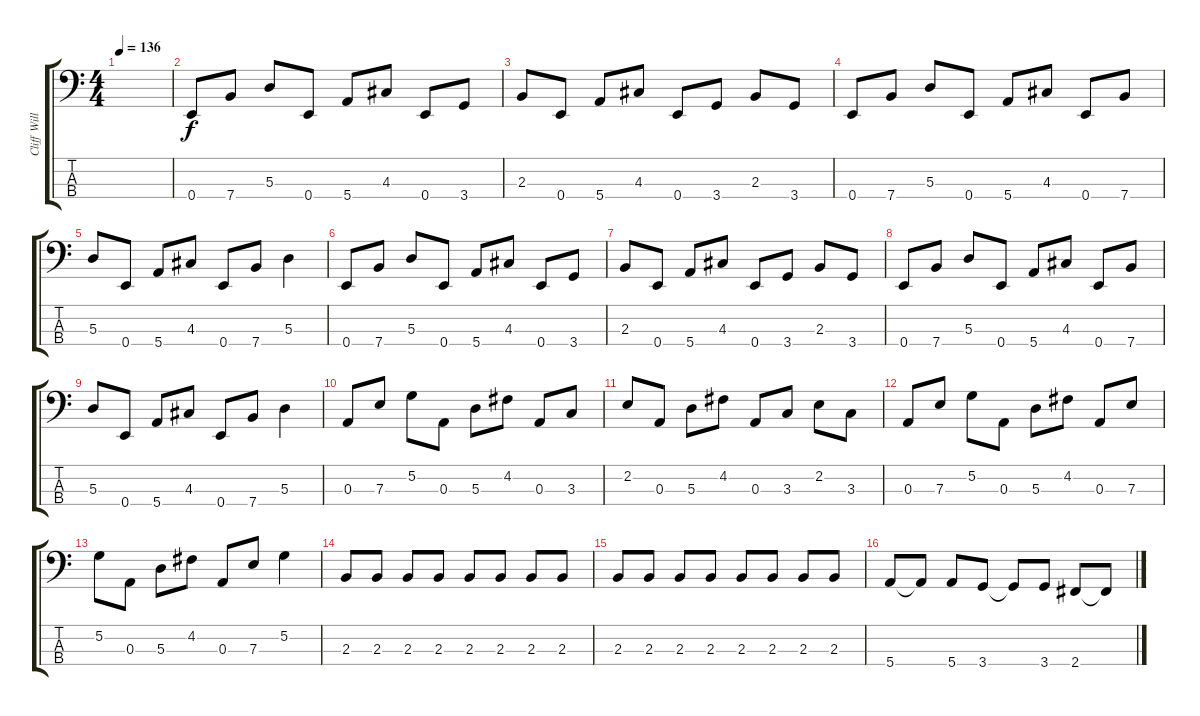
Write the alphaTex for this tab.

\track ("Cliff Williams" "Cliff Will") {instrument electricbassfinger}
\staff {score tabs}
\tuning (G2 D2 A1 E1) {hide}
\ts (4 4)
\tempo 136
\clef f4
\ks c
|
0.4.8{volume 13} 7.4.8 5.3.8 0.4.8 5.4.8 4.3.8 0.4.8 3.4.8 |
2.3.8 0.4.8 5.4.8 4.3.8 0.4.8 3.4.8 2.3.8 3.4.8 |
0.4.8 7.4.8 5.3.8 0.4.8 5.4.8 4.3.8 0.4.8 7.4.8 |
5.3.8 0.4.8 5.4.8 4.3.8 0.4.8 7.4.8 5.3.4 |
0.4.8 7.4.8 5.3.8 0.4.8 5.4.8 4.3.8 0.4.8 3.4.8 |
2.3.8 0.4.8 5.4.8 4.3.8 0.4.8 3.4.8 2.3.8 3.4.8 |
0.4.8 7.4.8 5.3.8 0.4.8 5.4.8 4.3.8 0.4.8 7.4.8 |
5.3.8 0.4.8 5.4.8 4.3.8 0.4.8 7.4.8 5.3.4 |
0.3.8 7.3.8 5.2.8 0.3.8 5.3.8 4.2.8 0.3.8 3.3.8 |
2.2.8 0.3.8 5.3.8 4.2.8 0.3.8 3.3.8 2.2.8 3.3.8 |
0.3.8 7.3.8 5.2.8 0.3.8 5.3.8 4.2.8 0.3.8 7.3.8 |
5.2.8 0.3.8 5.3.8 4.2.8 0.3.8 7.3.8 5.2.4 |
2.3.8 2.3.8 2.3.8 2.3.8 2.3.8 2.3.8 2.3.8 2.3.8 |
2.3.8 2.3.8 2.3.8 2.3.8 2.3.8 2.3.8 2.3.8 2.3.8 |
5.4.8 5.4{t}.8 5.4.8 3.4.8 3.4{t}.8 3.4.8 2.4.8 2.4{t}.8
